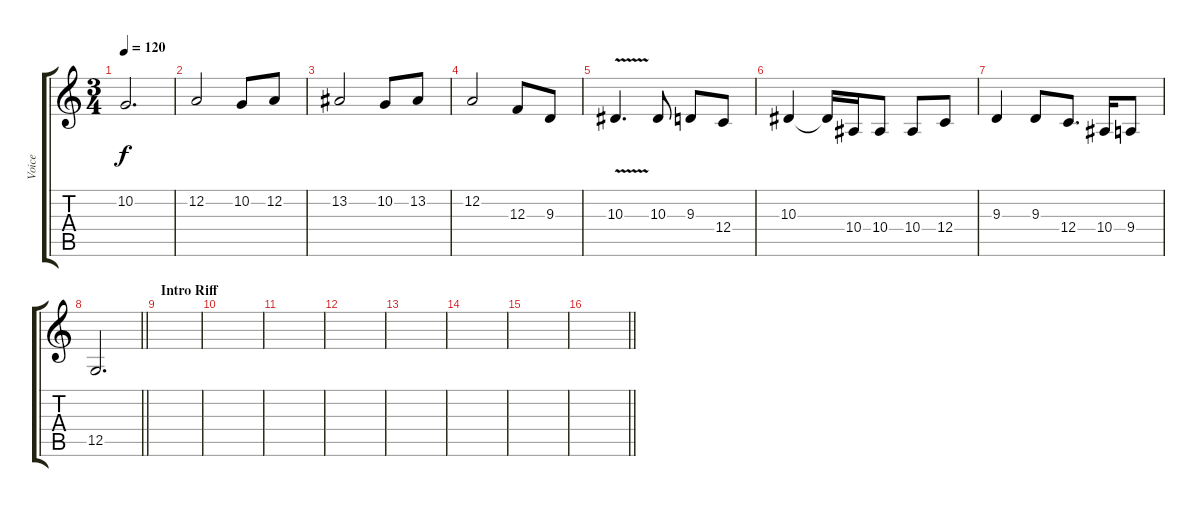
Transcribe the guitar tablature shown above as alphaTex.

\track ("Voice" "Voice") {instrument synthvoice}
\staff {score tabs}
\tuning (D4 A3 F3 C3 G2 D2) {hide}
\ts (3 4)
\tempo 120
\clef g2
\ks c
10.2.2{d dy f} |
12.2.2 10.2.8 12.2.8 |
13.2.2 10.2.8 13.2.8 |
12.2.2 12.3.8 9.3.8 |
10.3{v}.4{d} 10.3.8 9.3.8 12.4.8 |
10.3.4 10.3{t}.16 10.4.16 10.4.8 10.4.8 12.4.8 |
9.3.4 9.3.8 12.4.8{d} 10.4.16 9.4.8 |
\barLineRight lightlight
12.5.2{d} |
\section ("" "Intro Riff")
|
|
|
|
|
|
|
\barLineRight lightlight
